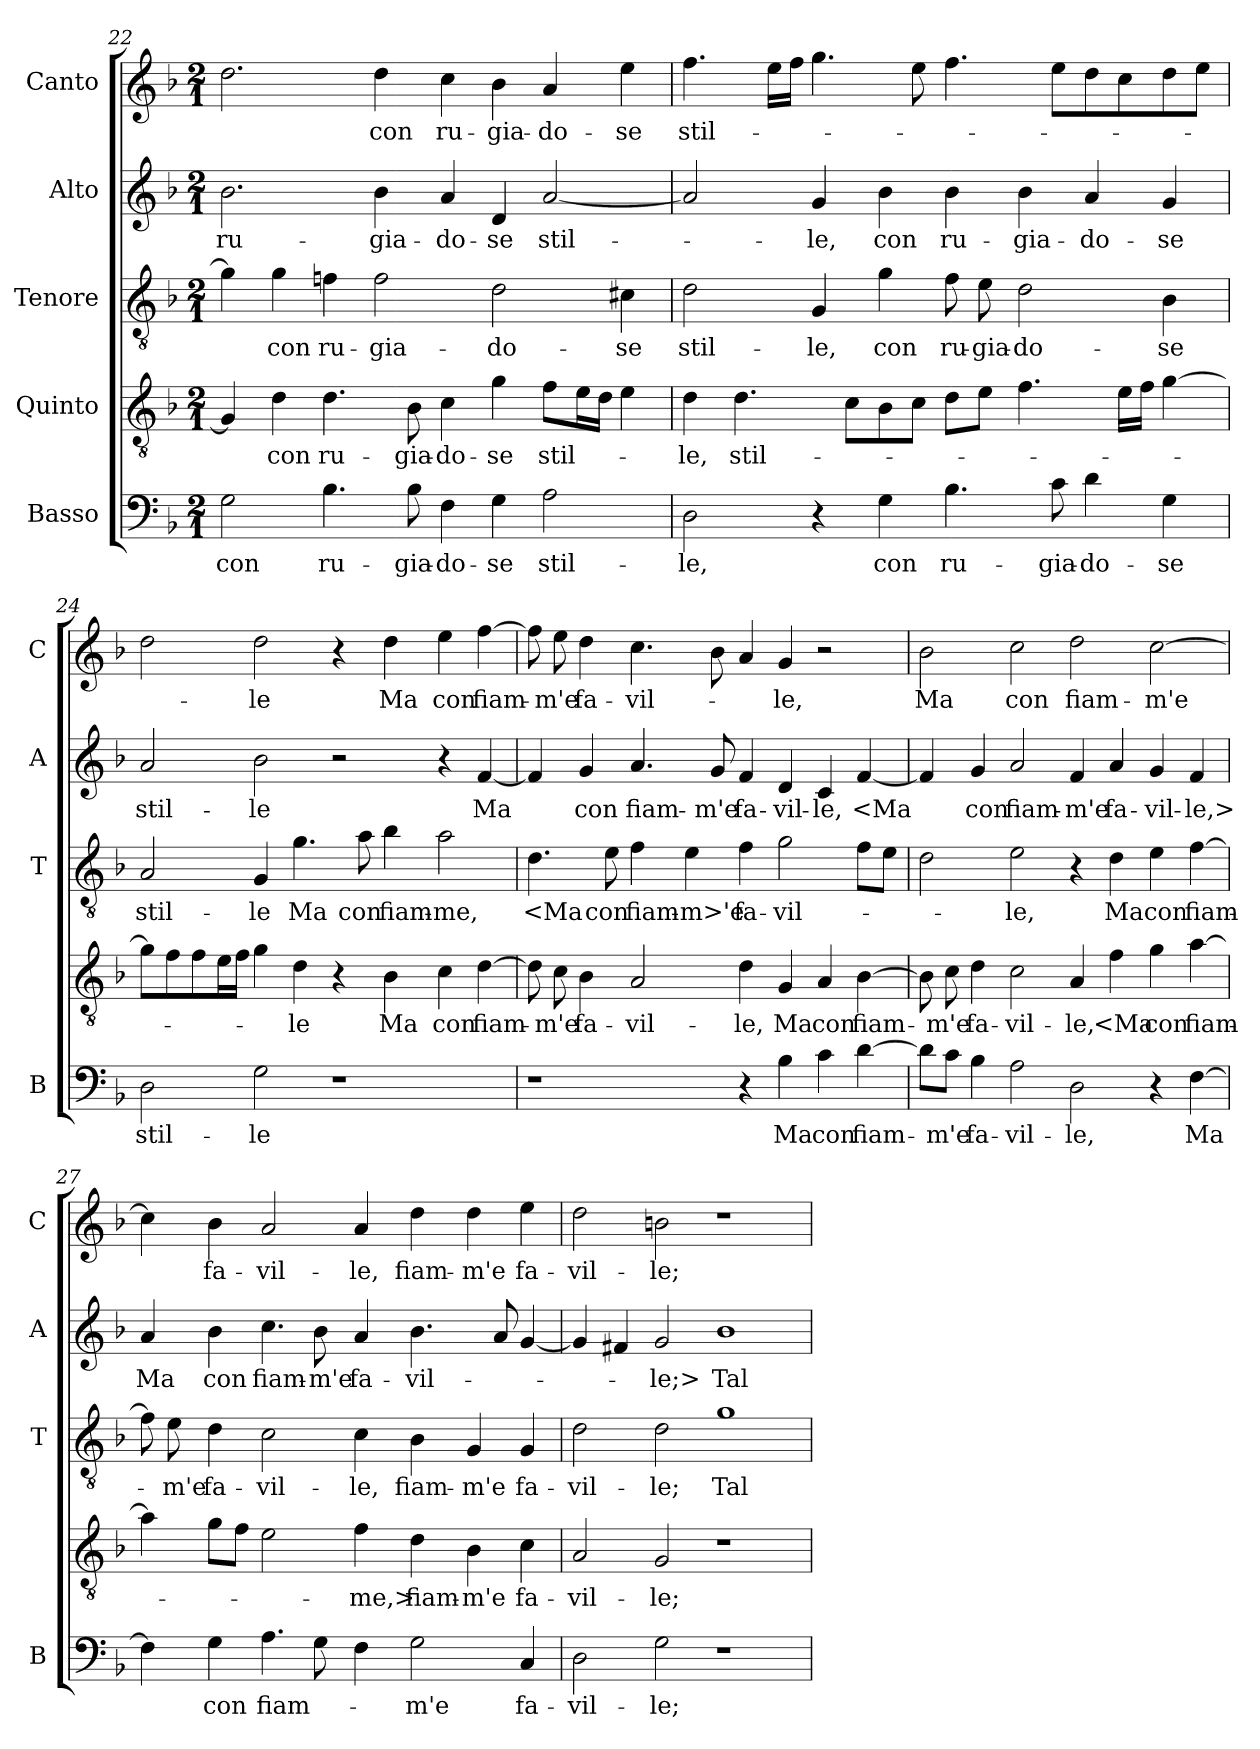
**kern	**text	**kern	**text	**kern	**text	**kern	**text	**kern	**text
*part5	*part5	*part4	*part4	*part3	*part3	*part2	*part2	*part1	*part1
*staff5	*staff5	*staff4	*staff4	*staff3	*staff3	*staff2	*staff2	*staff1	*staff1
*I"Basso	*	*I"Quinto	*	*I"Tenore	*	*I"Alto	*	*I"Canto	*
*I'B	*	*	*	*I'T	*	*I'A	*	*I'C	*
*clefF4	*	*clefGv2	*	*clefGv2	*	*clefG2	*	*clefG2	*
*k[b-]	*	*k[b-]	*	*k[b-]	*	*k[b-]	*	*k[b-]	*
*F:	*	*F:	*	*F:	*	*F:	*	*F:	*
*M2/1	*	*M2/1	*	*M2/1	*	*M2/1	*	*M2/1	*
=22	=22	=22	=22	=22	=22	=22	=22	=22	=22
2G	con	4G]	.	4g]	.	2.b-	ru-	2.dd	.
.	.	4d	con	4g	con	.	.	.	.
4.B-	ru-	4.d	ru-	4fn	ru-	.	.	.	.
.	.	.	.	2f	-gia-	4b-	-gia-	4dd	con
8B-	-gia-	8B-	-gia-	.	.	.	.	.	.
4F	-do-	4c	-do-	.	.	4a	-do-	4cc	ru-
4G	-se	4g	-se	2d	-do-	4d	-se	4b-	-gia-
2A	stil-	8fL	stil-	.	.	[2a	stil-	4a	-do-
.	.	16eL	.	.	.	.	.	.	.
.	.	16dJJ	.	.	.	.	.	.	.
.	.	4e	.	4c#X	-se	.	.	4ee	-se
=23	=23	=23	=23	=23	=23	=23	=23	=23	=23
2D	-le,	4d	-le,	2d	stil-	2a]	.	4.ff	stil-
.	.	4.d	stil-	.	.	.	.	.	.
.	.	.	.	.	.	.	.	16eeLL	.
.	.	.	.	.	.	.	.	16ffJJ	.
4r	.	.	.	4G	-le,	4g	-le,	4.gg	.
.	.	8cL	.	.	.	.	.	.	.
4G	con	8B-	.	4g	con	4b-	con	.	.
.	.	8cJ	.	.	.	.	.	8ee	.
4.B-	ru-	8dL	.	8f	ru-	4b-	ru-	4.ff	.
.	.	8eJ	.	8e	-gia-	.	.	.	.
.	.	4.f	.	2d	-do-	4b-	-gia-	.	.
8c	-gia-	.	.	.	.	.	.	8eeL	.
4d	-do-	.	.	.	.	4a	-do-	8dd	.
.	.	16eLL	.	.	.	.	.	8cc	.
.	.	16fJJ	.	.	.	.	.	.	.
4G	-se	[4g	.	4B-	-se	4g	-se	8dd	.
.	.	.	.	.	.	.	.	8eeJ	.
=24	=24	=24	=24	=24	=24	=24	=24	=24	=24
2D	stil-	8gL]	.	2A	stil-	2a	stil-	2dd	.
.	.	8f	.	.	.	.	.	.	.
.	.	8f	.	.	.	.	.	.	.
.	.	16eL	.	.	.	.	.	.	.
.	.	16fJJ	.	.	.	.	.	.	.
2G	-le	4g	.	4G	-le	2b-	-le	2dd	-le
.	.	4d	-le	4.g	Ma	.	.	.	.
1r	.	4r	.	.	.	2r	.	4r	.
.	.	.	.	8a	con	.	.	.	.
.	.	4B-	Ma	4b-	fiam-	.	.	4dd	Ma
.	.	4c	con	2a	-me,	4r	.	4ee	con
.	.	[4d	fiam-	.	.	[4f	Ma	[4ff	fiam-
=25	=25	=25	=25	=25	=25	=25	=25	=25	=25
1r	.	8d]	.	4.d	<Ma	4f]	.	8ff]	.
.	.	8c	-m'e	.	.	.	.	8ee	-m'e
.	.	4B-	fa-	.	.	4g	con	4dd	fa-
.	.	.	.	8e	con	.	.	.	.
.	.	2A	-vil-	4f	fiam-	4.a	fiam-	4.cc	-vil-
.	.	.	.	4e	-m>'e	.	.	.	.
.	.	.	.	.	.	8g	-m'e	8b-	.
4r	.	4d	-le,	4f	fa-	4f	fa-	4a	.
4B-	Ma	4G	Ma	2g	-vil-	4d	-vil-	4g	-le,
4c	con	4A	con	.	.	4c	-le,	2r	.
[4d	fiam-	[4B-	fiam-	8fL	.	[4f	<Ma	.	.
.	.	.	.	8eJ	.	.	.	.	.
=26	=26	=26	=26	=26	=26	=26	=26	=26	=26
8d\L]	.	8B-]	.	2d	.	4f]	.	2b-	Ma
8c\J	-m'e	8c	-m'e	.	.	.	.	.	.
4B-	fa-	4d	fa-	.	.	4g	con	.	.
2A	-vil-	2c	-vil-	2e	-le,	2a	fiam-	2cc	con
2D	-le,	4A	-le,	4r	.	4f	-m'e	2dd	fiam-
.	.	4f	<Ma	4d	Ma	4a	fa-	.	.
4r	.	4g	con	4e	con	4g	-vil-	[2cc	-m'e
[4F	Ma	[4a	fiam-	[4f	fiam-	4f	-le,>	.	.
=27	=27	=27	=27	=27	=27	=27	=27	=27	=27
4F]	.	4a]	.	8f]	.	4a	Ma	4cc]	.
.	.	.	.	8e	-m'e	.	.	.	.
4G	con	8gL	.	4d	fa-	4b-	con	4b-	fa-
.	.	8fJ	.	.	.	.	.	.	.
4.A	fiam-	2e	.	2c	-vil-	4.cc	fiam-	2a	-vil-
8G	.	.	.	.	.	8b-	-m'e	.	.
4F	.	4f	-me,>	4c	-le,	4a	fa-	4a	-le,
2G	-m'e	4d	fiam-	4B-	fiam-	4.b-	-vil-	4dd	fiam-
.	.	4B-	-m'e	4G	-m'e	.	.	4dd	-m'e
.	.	.	.	.	.	8a	.	.	.
4C	fa-	4c	fa-	4G	fa-	[4g	.	4ee	fa-
=28	=28	=28	=28	=28	=28	=28	=28	=28	=28
2D	-vil-	2A	-vil-	2d	-vil-	4g]	.	2dd	-vil-
.	.	.	.	.	.	4f#X	.	.	.
2G	-le;	2G	-le;	2d	-le;	2g	-le;>	2bn	-le;
1r	.	1r	.	1g	Tal	1b-	Tal	1r	.
=	=	=	=	=	=	=	=	=	=
*-	*-	*-	*-	*-	*-	*-	*-	*-	*-
